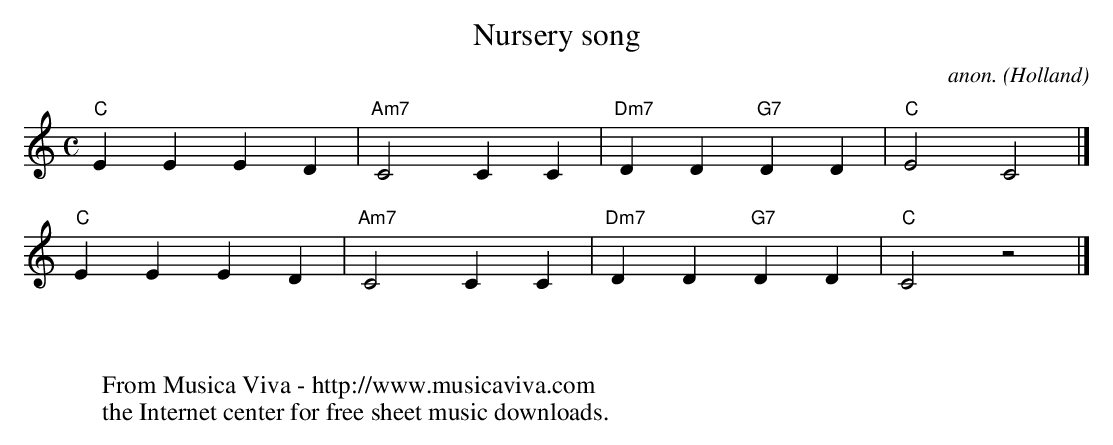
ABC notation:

X:1
T:Nursery song
C:anon.
O:Holland
M:C
L:1/4
K:C
"C"EEED|"Am7"C2C C|"Dm7"DD"G7"DD|"C"E2C2|]
"C"EEED|"Am7"C2C C|"Dm7"DD"G7"DD|"C"C2 z2|]
W:
W:
W:  From Musica Viva - http://www.musicaviva.com
W:  the Internet center for free sheet music downloads.
